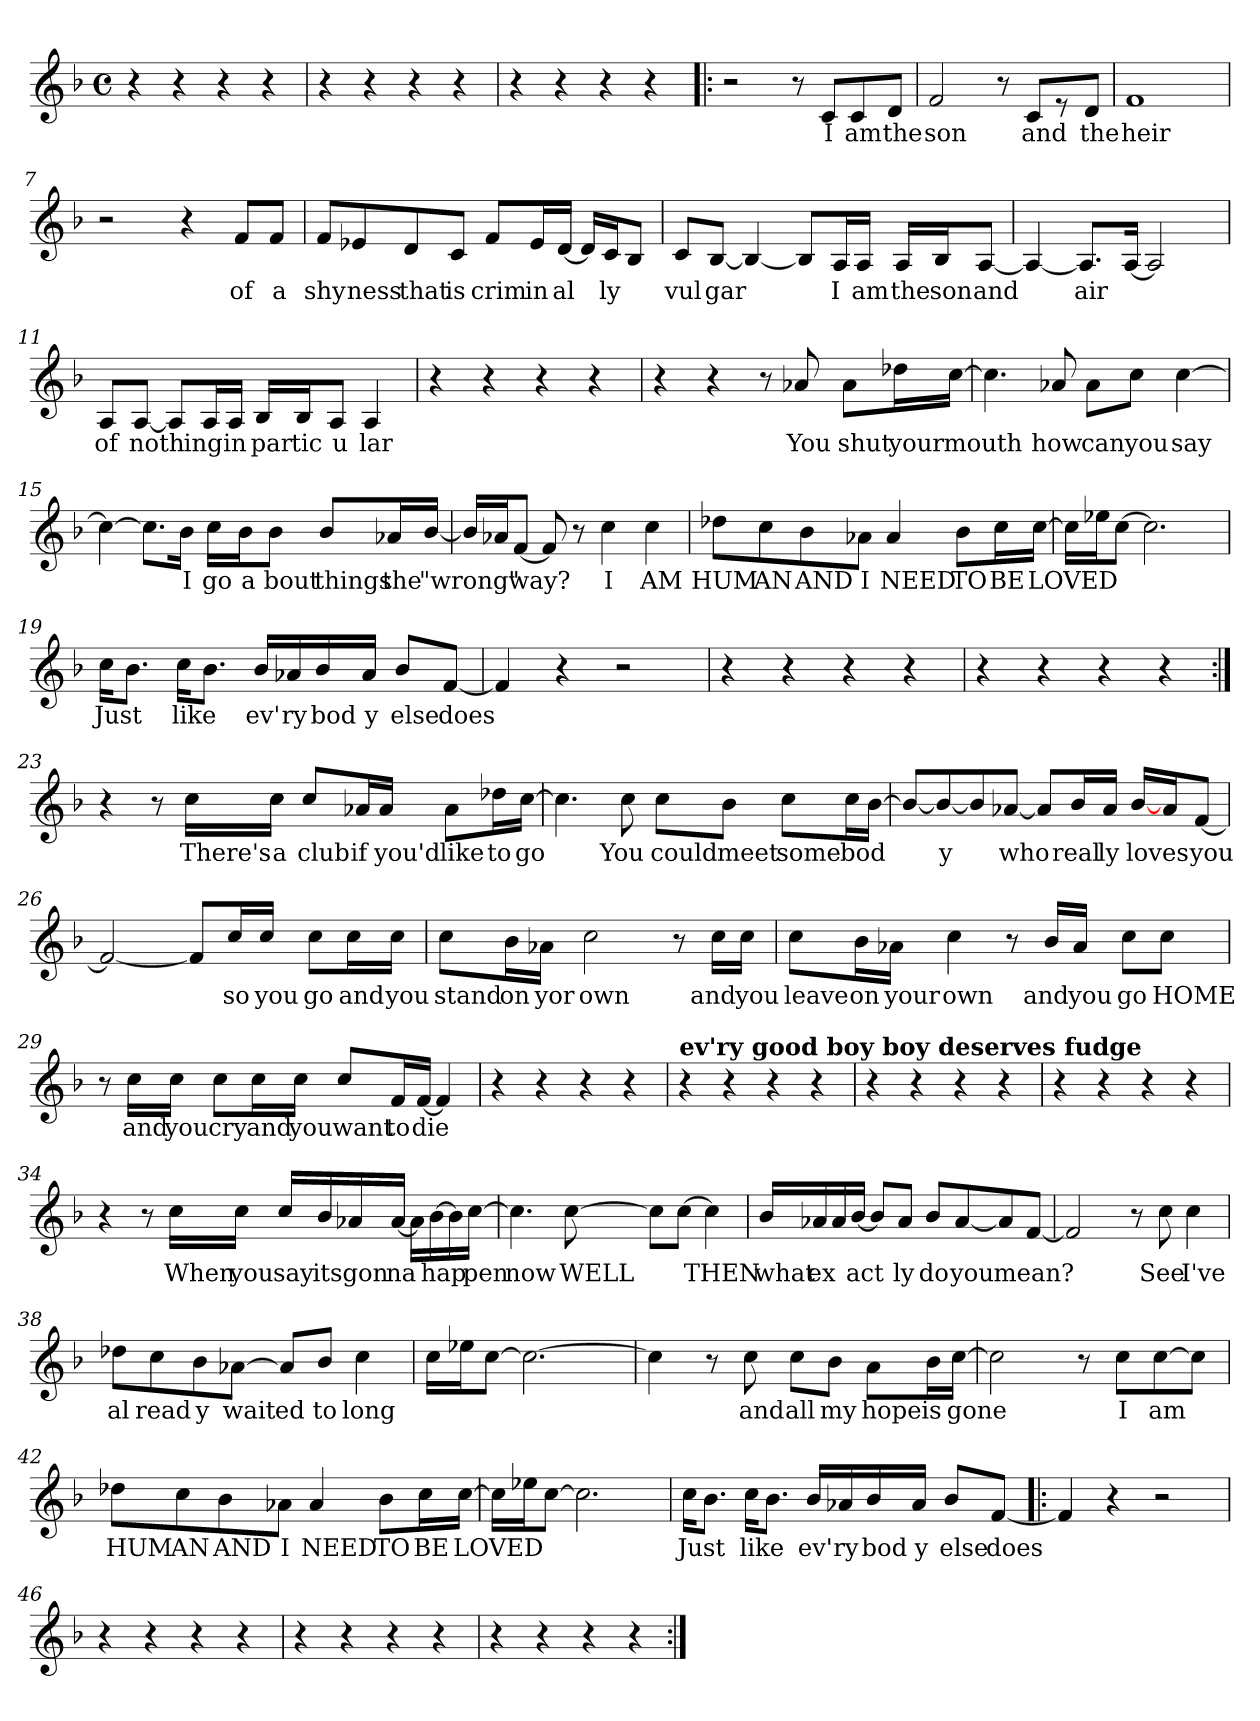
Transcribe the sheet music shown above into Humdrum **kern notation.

**kern	**text
*part1	*part1
*staff1	*staff1
*clefG2	*
*k[b-]	*
*F:	*
*M4/4	*
*met(c)	*
=1	=1
4r	.
4r	.
4r	.
4r	.
=2	=2
4r	.
4r	.
4r	.
4r	.
=3	=3
4r	.
4r	.
4r	.
4r	.
!!LO:LB:g=z
=4!|:	=4!|:
2r	.
8r	.
8c/L	I
8c/	am
8d/J	the
=5	=5
2f/	son
8r	.
8c/L	and
8r	.
8d/J	the
=6	=6
1f	heir
=7	=7
2r	.
4r	.
8f/L	of
8f/J	a
!!LO:LB:g=z
=8	=8
8f/L	shy
8e-X/	ness
8d/	that
8c/J	is
8f/L	crim
16e-/L	in
[16d/JJ	al
16d/LL]	.
16c/J	ly
8B-/J	.
=9	=9
8c/L	vul
[8B-/J	gar
4B-/_	.
8B-/L]	.
16A/L	I
16A/JJ	am
16A/LL	the
16B-/J	son
[8A/J	and
=10	=10
4A/_	.
8.A/L]	air
[16A/Jk	.
2A/]	.
!!LO:LB:g=z
=11	=11
8A/L	of
[8A/J	noth
8A/L]	.
16A/L	ing
16A/JJ	in
16B-/LL	par
16B-/J	tic
8A/J	u
4A/	lar
=12	=12
4r	.
4r	.
4r	.
4r	.
=13	=13
4r	.
4r	.
8r	.
8a-X/	You
8a-\L	shut
16dd-X\L	your
[16cc\JJ	mouth
!!LO:LB:g=z
=14	=14
4.cc\]	.
8a-X/	how
8a-\L	can
8cc\J	you
[4cc\	say
=15	=15
4cc\_	.
8.cc\L]	.
16b-\Jk	I
16cc\LL	go
16b-\J	a
8b-\J	bout
8b-/L	things
16a-X/L	the
[16b-/JJ	"wrong"
=16	=16
16b-/LL]	.
16a-X/J	.
[8f/J	way?
8f/]	.
8r	.
4cc\	I
4cc\	AM
!!LO:LB:g=z
=17	=17
8dd-X\L	HUM
8cc\	AN
8b-\	AND
8a-X\J	I
4a-/	NEED
8b-\L	TO
16cc\L	BE
[16cc\JJ	LOVED
=18	=18
16cc\LL]	.
16ee-X\J	.
[8cc\J	.
2.cc\]	.
=19	=19
16cc\KL	Just
8.b-\J	.
16cc\KL	like
8.b-\J	.
16b-/LL	ev'
16a-X/	ry
16b-/	bod
16a-/JJ	y
8b-/L	else
[8f/J	does
!!LO:LB:g=z
=20	=20
4f/]	.
4r	.
2r	.
=21	=21
4r	.
4r	.
4r	.
4r	.
=22	=22
4r	.
4r	.
4r	.
4r	.
!!LO:PB:g=z
=23:|!	=23:|!
4r	.
8r	.
16cc\LL	There's
16cc\JJ	a
8cc/L	club
16a-X/L	if
16a-/JJ	you'd
8a-\L	like
16dd-X\L	to
[16cc\JJ	go
=24	=24
4.cc\]	.
8cc\	You
8cc\L	could
8b-\J	meet
8cc\L	some
16cc\L	bod
[16b-\JJ	.
!!LO:LB:g=z
=25	=25
8b-/L_	.
8b-/_	y
8b-/]	.
[8a-X/J	who
8a-/L]	.
16b-/L	real
16a-/JJ	ly
[16b-/LL	loves
16a-/J	.
[8f/J	you
!!LO:LB:g=z
=26	=26
2f/_	.
8f/L]	.
16cc/L	so
16cc/JJ	you
8cc\L	go
16cc\L	and
16cc\JJ	you
=27	=27
8cc\L	stand
16b-\L	on
16a-X\JJ	yor
2cc\	own
8r	.
16cc\LL	and
16cc\JJ	you
=28	=28
8cc\L	leave
16b-\L	on
16a-X\JJ	your
4cc\	own
8r	.
16b-/LL	and
16a-/JJ	you
8cc\L	go
8cc\J	HOME
!!LO:LB:g=z
=29	=29
8r	.
16cc\LL	and
16cc\JJ	you
8cc\L	cry
16cc\L	and
16cc\JJ	you
8cc/L	want
16f/L	to
[16f/JJ	die
4f/]	.
=30	=30
4r	.
4r	.
4r	.
4r	.
=31	=31
!LO:TX:a:B:t=ev'ry good boy boy deserves fudge	!
4r	.
4r	.
4r	.
4r	.
=32	=32
4r	.
4r	.
4r	.
4r	.
!!LO:LB:g=z
=33	=33
4r	.
4r	.
4r	.
4r	.
=34	=34
4r	.
8r	.
16cc\LL	When
16cc\JJ	you
16cc/LL	say
16b-/	its
16a-X/	gon
[16a-/JJ	na
16a-\LL]	.
[16b-\	hap
16b-\]	.
[16cc\JJ	pen
=35	=35
4.cc\]	now
[8cc\	WELL
8cc\L]	.
[8cc\J	.
4cc\]	THEN
!!LO:LB:g=z
=36	=36
16b-/LL	what
16a-X/	ex
16a-/	.
[16b-/JJ	act
8b-/L]	.
8a-/J	ly
8b-/L	do
[8a-/	you
8a-/]	mean?
[8f/J	.
=37	=37
2f/]	.
8r	.
8cc\	See
4cc\	I've
=38	=38
8dd-X\L	al
8cc\	read
8b-\	y
[8a-X\J	wait
8a-/L]	ed
8b-/J	to
4cc\	long
!!LO:LB:g=z
=39	=39
16cc\LL	.
16ee-X\J	.
[8cc\J	.
2.cc\_	.
=40	=40
4cc\]	.
8r	.
8cc\	and
8cc\L	all
8b-\J	my
8a\L	hope
16b-\L	is
[16cc\JJ	gone
=41	=41
2cc\]	.
8r	.
8cc\L	I
[8cc\	am
8cc\J]	.
!!LO:PB:g=z
=42	=42
8dd-X\L	HUM
8cc\	AN
8b-\	AND
8a-X\J	I
4a-/	NEED
8b-\L	TO
16cc\L	BE
[16cc\JJ	LOVED
=43	=43
16cc\LL]	.
16ee-X\J	.
[8cc\J	.
2.cc\]	.
=44	=44
16cc\KL	Just
8.b-\J	.
16cc\KL	like
8.b-\J	.
16b-/LL	ev'
16a-X/	ry
16b-/	bod
16a-/JJ	y
8b-/L	else
[8f/J	does
!!LO:LB:g=z
=45!|:	=45!|:
4f/]	.
4r	.
2r	.
=46	=46
4r	.
4r	.
4r	.
4r	.
=47	=47
4r	.
4r	.
4r	.
4r	.
=48	=48
4r	.
4r	.
4r	.
4r	.
=:|!	=:|!
*-	*-
